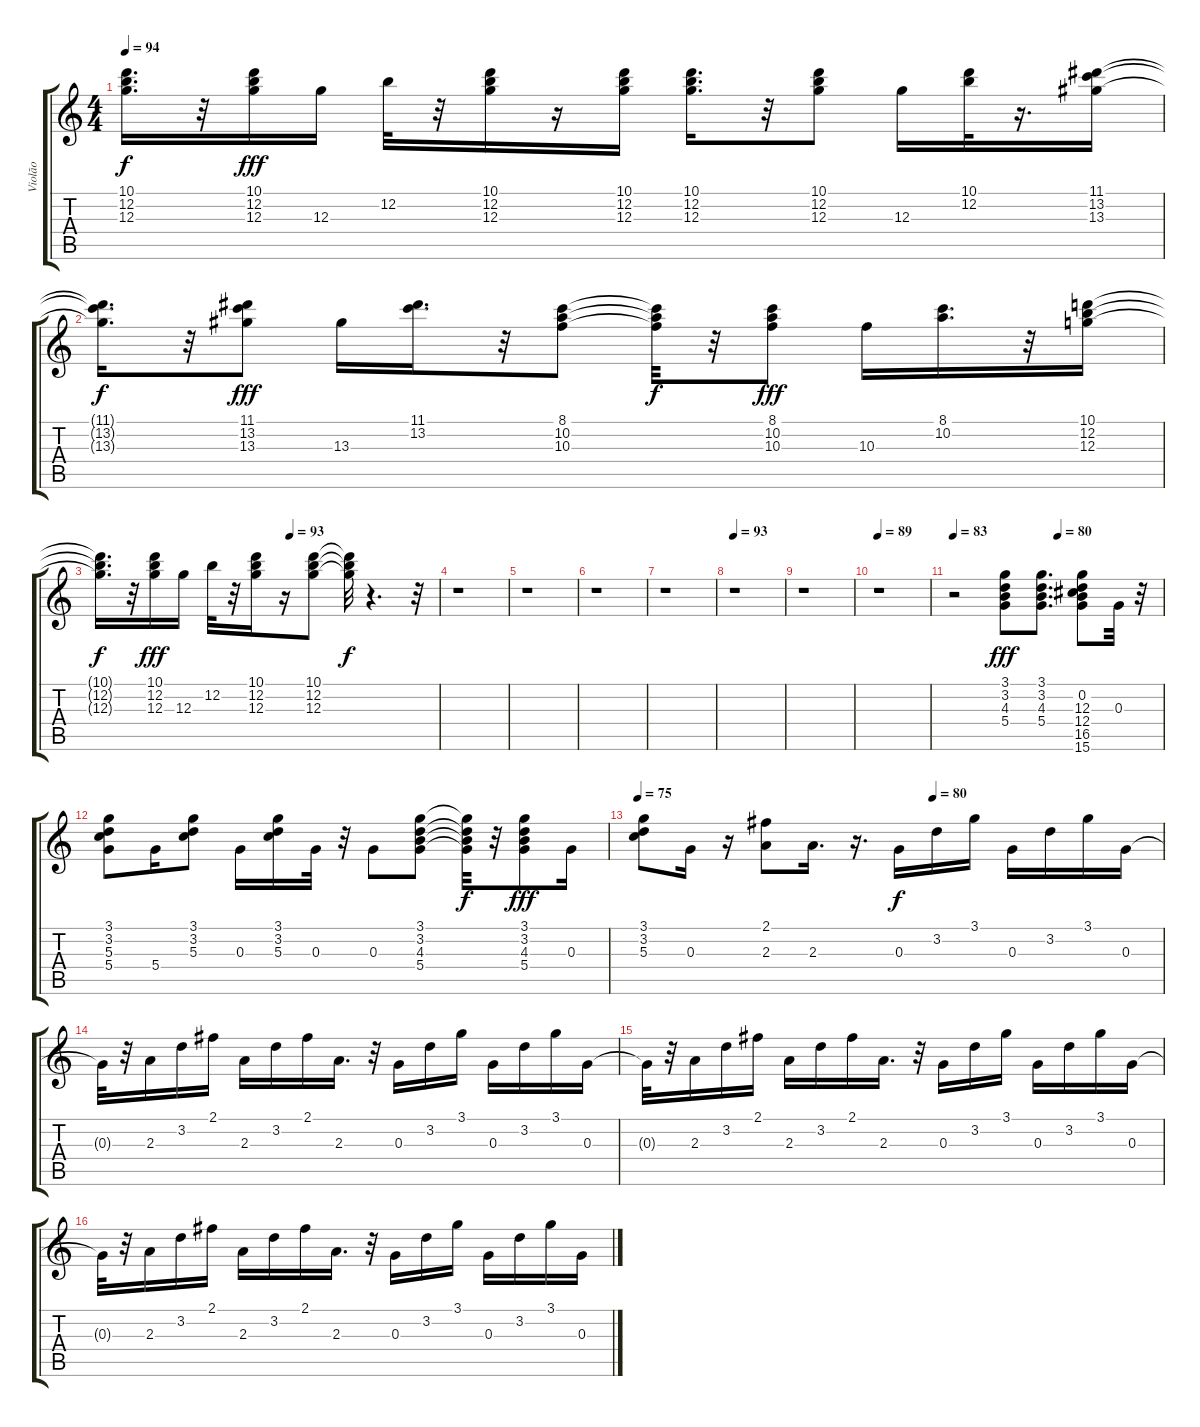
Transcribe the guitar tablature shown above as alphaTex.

\track ("Violão" "Violão") {instrument acousticguitarsteel}
\staff {score tabs}
\tuning (E4 B3 G3 D3 A2 E2) {hide}
\ts (4 4)
\tempo 94
\clef g2
\ks c
(10.1{t} 12.2{t} 12.3{t}).16{d dy f} r.32 (10.1 12.2 12.3).16{dy fff} 12.3.16 12.2.32 r.32 (10.1 12.2 12.3).16 r.16 (10.1 12.2 12.3).16 (10.1 12.2 12.3).16{d} r.32 (10.1 12.2 12.3).8 12.3.16 (10.1 12.2).32 r.16{d} (11.1 13.2 13.3).16 |
(11.1{t} 13.2{t} 13.3{t}).16{d dy f} r.32 (11.1 13.2 13.3).8{dy fff} 13.3.16 (11.1 13.2).16{d} r.32 (8.1 10.2 10.3).8 (8.1{t} 10.2{t} 10.3{t}).32{dy f} r.32 (8.1 10.2 10.3).8{dy fff} 10.3.16 (8.1 10.2).16{d} r.32 (10.1 12.2 12.3).16 |
\tempo (93 0.5625)
(10.1{t} 12.2{t} 12.3{t}).16{d dy f} r.32 (10.1 12.2 12.3).16{dy fff} 12.3.16 12.2.32 r.32 (10.1 12.2 12.3).16 r.16 (10.1 12.2 12.3).8 (10.1{t} 12.2{t} 12.3{t}).32{dy f} r.4{d} r.32 |
r.1 |
r.1 |
r.1 |
r.1 |
\tempo 93
r.1 |
r.1 |
\tempo 89
r.1 |
\tempo 83
\tempo (80 0.5)
r.2 (3.1 3.2 4.3 5.4).8{dy fff} (3.1 3.2 4.3 5.4).8{d} (0.2 12.3 12.4 16.5 15.6).8 0.3.32 r.32 |
(3.1 3.2 5.3 5.4).8 5.4.16 (3.1 3.2 5.3).8 0.3.16 (3.1 3.2 5.3).16 0.3.32 r.32 0.3.8 (3.1 3.2 4.3 5.4).8 (3.1{t} 3.2{t} 4.3{t} 5.4{t}).32{dy f} r.32 (3.1 3.2 4.3 5.4).8{dy fff} 0.3.16 |
\tempo 75
\tempo (80 0.5625)
(3.1 3.2 5.3).8 0.3.16 r.16 (2.1 2.3).8 2.3.16{d} r.16{d} 0.3.16{dy f} 3.2.16 3.1.16 0.3.16 3.2.16 3.1.16 0.3.16 |
0.3{t}.32 r.32 2.3.16 3.2.16 2.1.16 2.3.16 3.2.16 2.1.16 2.3.16{d} r.32 0.3.16 3.2.16 3.1.16 0.3.16 3.2.16 3.1.16 0.3.16 |
0.3{t}.32 r.32 2.3.16 3.2.16 2.1.16 2.3.16 3.2.16 2.1.16 2.3.16{d} r.32 0.3.16 3.2.16 3.1.16 0.3.16 3.2.16 3.1.16 0.3.16 |
0.3{t}.32 r.32 2.3.16 3.2.16 2.1.16 2.3.16 3.2.16 2.1.16 2.3.16{d} r.32 0.3.16 3.2.16 3.1.16 0.3.16 3.2.16 3.1.16 0.3.16
